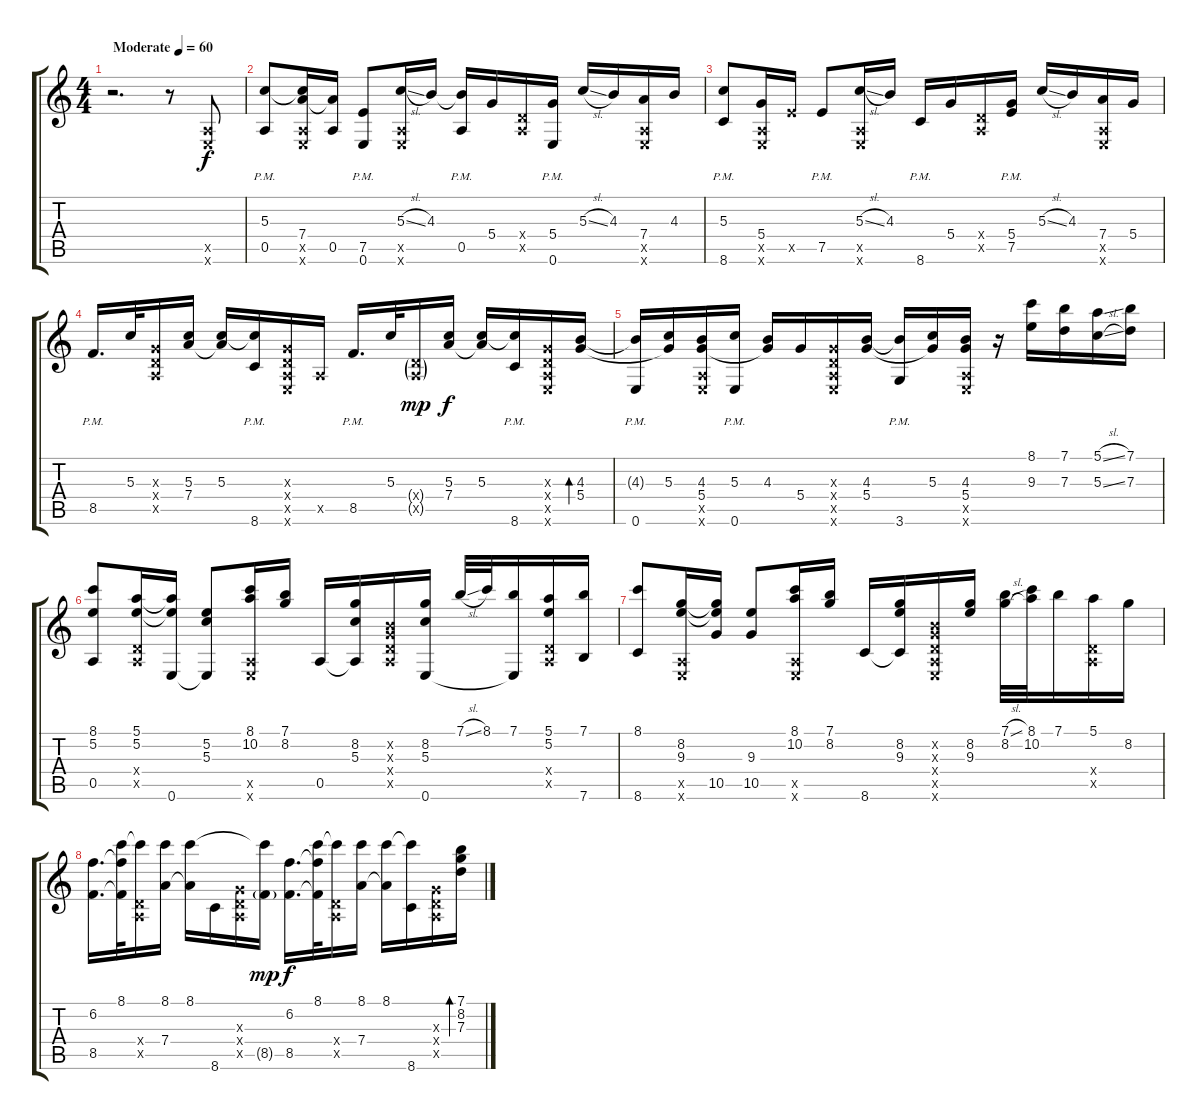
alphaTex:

\track "" {instrument acousticguitarsteel}
\staff {score tabs}
\tuning (E4 B3 G3 D3 A2 E2) {hide}
\ts (4 4)
\tempo (60 "Moderate")
\clef g2
\ks c
r.2{d dy f instrument acousticguitarsteel} r.8 (0.5{x} 0.6{x}).8 |
(5.3 0.5{pm}).8 (5.3{t} 7.4 0.5{x} 0.6{x}).16 (7.4{t} 0.5).16 (7.5 0.6{pm}).8 (5.3{sl} 0.5{x} 0.6{x}).16 4.3.16 (4.3{t} 0.5{pm}).16 5.4.16 (0.4{x} 0.5{x}).16 (5.4 0.6{pm}).16 5.3{sl}.16 4.3.16 (7.4 0.5{x} 0.6{x}).16 4.3.16 |
(5.3 8.6{pm}).8 (5.4 0.5{x} 0.6{x}).16 7.5{x}.16 7.5{pm}.8 (5.3{sl} 0.5{x} 0.6{x}).16 4.3.16 8.6{pm}.16 5.4.16 (0.4{x} 0.5{x}).16 (5.4 7.5{pm}).16 5.3{sl}.16 4.3.16 (7.4 0.5{x} 0.6{x}).16 5.4.16 |
8.5{pm}.16{d} 5.3.32 (0.3{x} 0.4{x} 0.5{x}).16 (5.3 7.4).16 (5.3 7.4{t}).16 (5.3{t} 8.6{pm}).16 (0.3{x} 0.4{x} 0.5{x} 0.6{x}).16 0.5{x}.16 8.5{pm}.16{d} 5.3.32 (0.4{g x} 0.5{g x}).16{dy mp} (5.3 7.4).16{dy f} (5.3 7.4{t}).16 (5.3{t} 8.6{pm}).16 (0.3{x} 0.4{x} 0.5{x} 0.6{x}).16 (4.3 5.4).16{bd 60} |
(4.3{t} 0.6{pm}).16 (5.3 5.4{t}).16 (4.3 5.4 0.5{x} 0.6{x}).16 (5.3 0.6{pm}).16 (4.3 5.4{t}).16 5.4.16 (0.3{x} 0.4{x} 0.5{x} 0.6{x}).16 (4.3 5.4).16 (4.3{t} 3.6{pm}).16 (5.3 5.4{t}).16 (4.3 5.4 0.5{x} 0.6{x}).16 r.16 (8.1 9.3).16 (7.1 7.3).16 (5.1{sl} 5.3{sl}).16 (7.1 7.3).16 |
(8.1 5.2 0.5).8 (5.1 5.2 0.4{x} 0.5{x}).16 (5.1{t} 5.2{t} 0.6).16 (5.2 5.3 0.6{t}).8 (8.1 10.2 0.5{x} 0.6{x}).16 (7.1 8.2).16 0.5.16 (8.2 5.3 0.5{t}).16 (0.2{x} 0.3{x} 0.4{x} 0.5{x}).16 (8.2 5.3 0.6).16 7.1{sl}.32 8.1.32 (7.1 0.6{t}).16 (5.1 5.2 0.4{x} 0.5{x}).16 (7.1 7.6).16 |
(8.1 8.6).8 (8.2 9.3 0.5{x} 0.6{x}).16 (8.2{t} 9.3{t} 10.5).16 (9.3 10.5).8 (8.1 10.2 0.5{x} 0.6{x}).16 (7.1 8.2).16 8.6.16 (8.2 9.3 8.6{t}).16 (0.2{x} 0.3{x} 0.4{x} 0.5{x} 0.6{x}).16 (8.2 9.3).16 (7.1{sl} 8.2{h}).32 (8.1 10.2).32 7.1.16 (5.1 0.4{x} 0.5{x}).16 8.2.16 |
(6.2 8.5).16{d} (8.1 6.2{t} 8.5{t}).32 (8.1{t} 0.4{x} 0.5{x}).16 (8.1 7.4).16 (8.1 7.4{t}).16 8.6.16 (0.3{x} 0.4{x} 0.5{x}).16 (8.1{t} 8.5{g}).16{dy mp} (6.2 8.5).16{d dy f} (8.1 6.2{t} 8.5{t}).32 (8.1{t} 0.4{x} 0.5{x}).16 (8.1 7.4).16 (8.1 7.4{t}).16 (8.1{t} 8.6).16 (0.3{x} 0.4{x} 0.5{x}).16 (7.1 8.2 7.3).16{bd 60}
